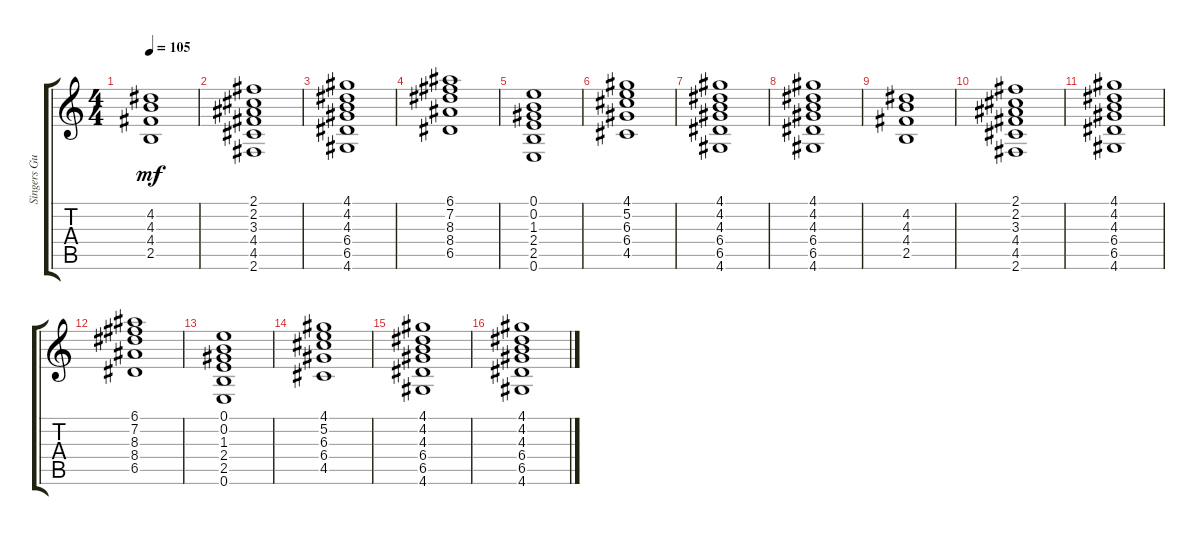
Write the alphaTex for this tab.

\track ("Singers Guitar" "Singers Gu") {instrument overdrivenguitar}
\staff {score tabs}
\tuning (E4 B3 G3 D3 A2 E2) {hide}
\ts (4 4)
\tempo 105
\clef g2
\ks c
(4.2 4.3 4.4 2.5).1{dy mf} |
(2.1 2.2 3.3 4.4 4.5 2.6).1 |
(4.1 4.2 4.3 6.4 6.5 4.6).1 |
(6.1 7.2 8.3 8.4 6.5).1 |
(0.1 0.2 1.3 2.4 2.5 0.6).1 |
(4.1 5.2 6.3 6.4 4.5).1 |
(4.1 4.2 4.3 6.4 6.5 4.6).1 |
(4.1 4.2 4.3 6.4 6.5 4.6).1 |
(4.2 4.3 4.4 2.5).1 |
(2.1 2.2 3.3 4.4 4.5 2.6).1 |
(4.1 4.2 4.3 6.4 6.5 4.6).1 |
(6.1 7.2 8.3 8.4 6.5).1 |
(0.1 0.2 1.3 2.4 2.5 0.6).1 |
(4.1 5.2 6.3 6.4 4.5).1 |
(4.1 4.2 4.3 6.4 6.5 4.6).1 |
(4.1 4.2 4.3 6.4 6.5 4.6).1
